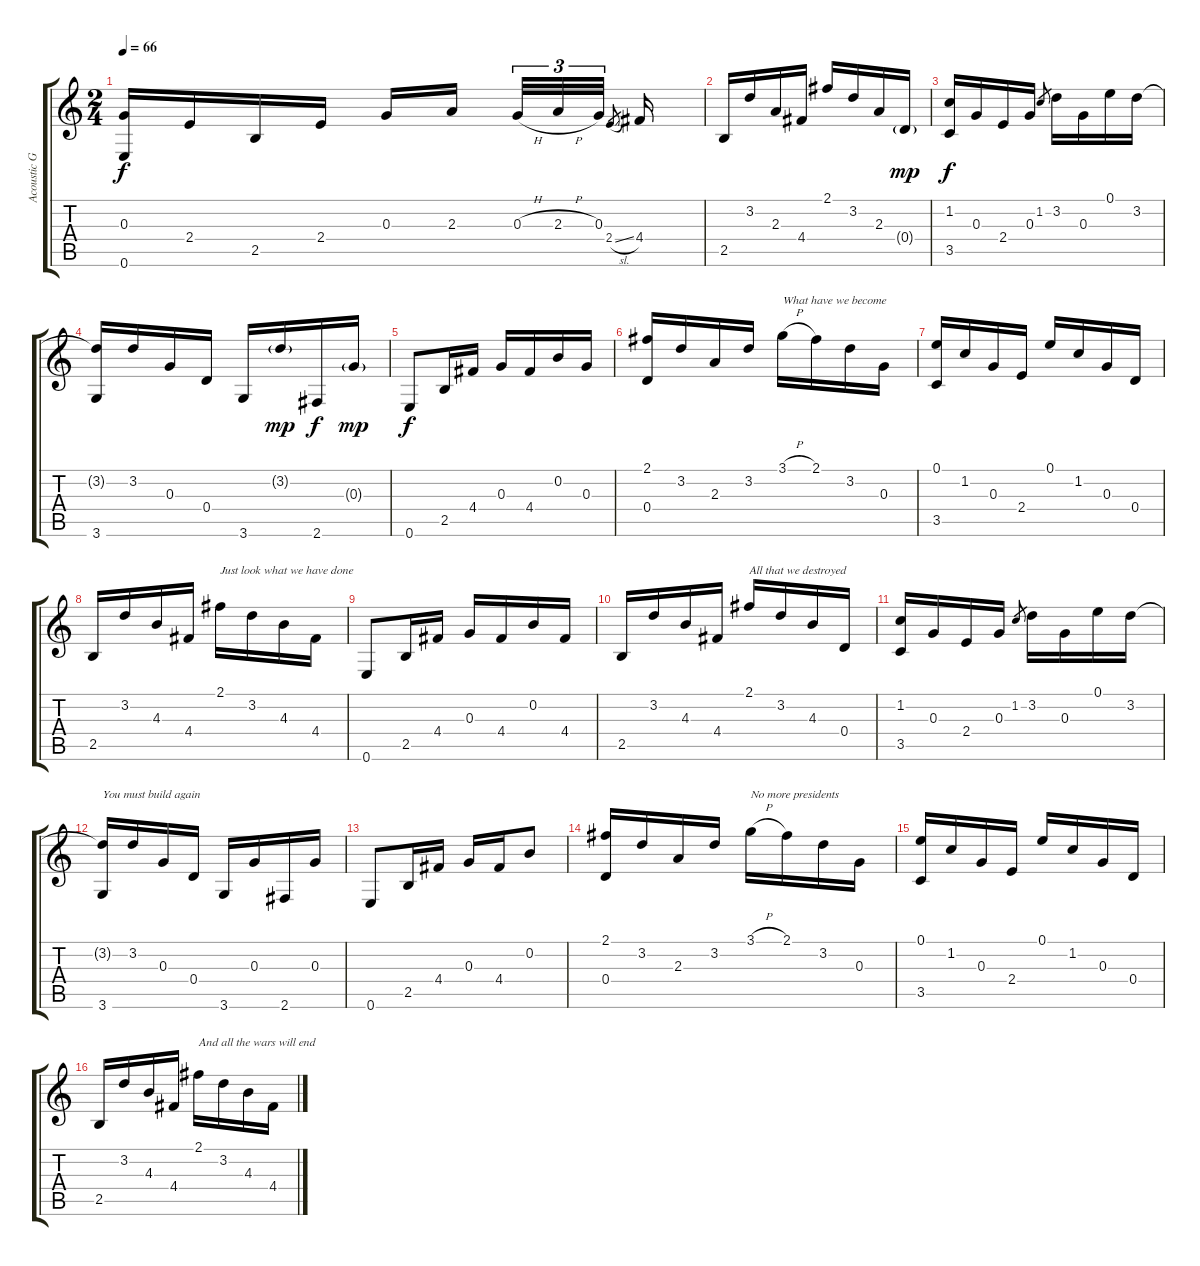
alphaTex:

\track ("Acoustic Guitar" "Acoustic G") {instrument acousticguitarsteel}
\staff {score tabs}
\tuning (E4 B3 G3 D3 A2 E2) {hide}
\ts (2 4)
\tempo 66
\clef g2
\ks c
(0.3 0.6).16{dy f} 2.4.16 2.5.16 2.4.16 0.3.16 2.3.16 0.3{h}.32{tu (3 2)} 2.3{h}.32{tu (3 2)} 0.3.32{tu (3 2)} 2.4{sl}.8{gr} 4.4.16 |
2.5.16 3.2.16 2.3.16 4.4.16 2.1.16 3.2.16 2.3.16 0.4{g}.16{dy mp} |
(1.2 3.5).16{dy f} 0.3.16 2.4.16 0.3.16 1.2.8{gr} 3.2.16 0.3.16 0.1.16 3.2.16 |
(3.2{t} 3.6).16 3.2.16 0.3.16 0.4.16 3.6.16 3.2{g}.16{dy mp} 2.6.16{dy f} 0.3{g}.16{dy mp} |
0.6.8{dy f} 2.5.16 4.4.16 0.3.16 4.4.16 0.2.16 0.3.16 |
(2.1 0.4).16 3.2.16 2.3.16 3.2.16 3.1{h}.16{txt "What have we become"} 2.1.16 3.2.16 0.3.16 |
(0.1 3.5).16 1.2.16 0.3.16 2.4.16 0.1.16 1.2.16 0.3.16 0.4.16 |
2.5.16 3.2.16 4.3.16 4.4.16 2.1.16{txt "Just look what we have done"} 3.2.16 4.3.16 4.4.16 |
0.6.8 2.5.16 4.4.16 0.3.16 4.4.16 0.2.16 4.4.16 |
2.5.16 3.2.16 4.3.16 4.4.16 2.1.16{txt "All that we destroyed"} 3.2.16 4.3.16 0.4.16 |
(1.2 3.5).16 0.3.16 2.4.16 0.3.16 1.2.8{gr} 3.2.16 0.3.16 0.1.16 3.2.16 |
(3.2{t} 3.6).16{txt "You must build again"} 3.2.16 0.3.16 0.4.16 3.6.16 0.3.16 2.6.16 0.3.16 |
0.6.8 2.5.16 4.4.16 0.3.16 4.4.16 0.2.8 |
(2.1 0.4).16 3.2.16 2.3.16 3.2.16 3.1{h}.16{txt "No more presidents"} 2.1.16 3.2.16 0.3.16 |
(0.1 3.5).16 1.2.16 0.3.16 2.4.16 0.1.16 1.2.16 0.3.16 0.4.16 |
2.5.16 3.2.16 4.3.16 4.4.16 2.1.16{txt "And all the wars will end"} 3.2.16 4.3.16 4.4.16
